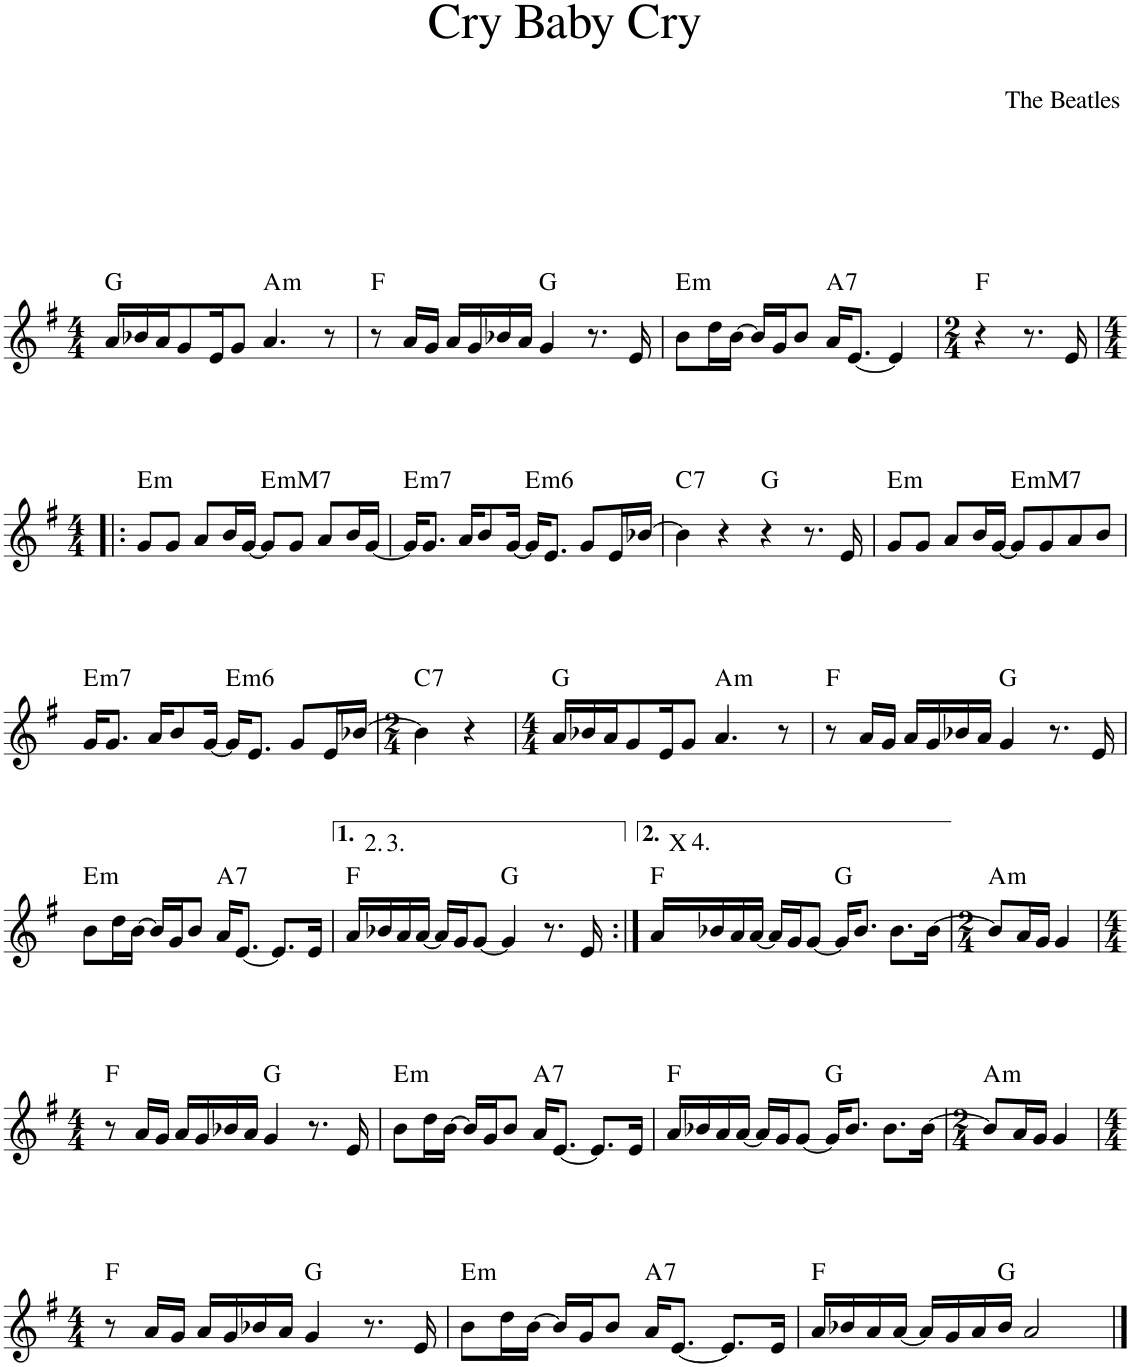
**kern	**harte
*part1	*part1
*staff1	*
*I"Piano	*
*I'Pno.	*
*clefG2	*
*k[f#]	*
*M4/4	*
=1	=1
16a/LL	G:maj
16b-X/	.
16a/J	.
8g/	.
16e/K	.
8g/J	.
!	!LO:H:kt=m
4.a/	A:min
8r	.
=2	=2
8r	F:maj
16a/LL	.
16g/JJ	.
16a/LL	.
16g/	.
16b-X/	.
16a/JJ	.
4g/	G:maj
8.r	.
16e/	.
=3	=3
!	!LO:H:kt=m
8b\L	E:min
16dd\L	.
[16b\JJ	.
16b/LL]	.
16g/J	.
8b/J	.
!	!LO:H:kt=7
16a/KL	A:7
[8.e/J	.
4e/]	.
=4	=4
*M2/4	*
4r	F:maj
8.r	.
16e/	.
!!LO:LB:g=z
=5!|:	=5!|:
*M4/4	*
!	!LO:H:kt=m
8g/L	E:min
8g/J	.
8a/L	.
16b/L	.
[16g/JJ	.
!	!LO:H:kt=mM7
8g/L]	E:minmaj7
8g/J	.
8a/L	.
16b/L	.
[16g/JJ	.
=6	=6
!	!LO:H:kt=m7
16g/KL]	E:min7
8.g/J	.
16a/KL	.
8b/	.
[16g/Jk	.
!	!LO:H:kt=m6
16g/KL]	E:min6
8.e/J	.
8g/L	.
16e/L	.
[16b-X/JJ	.
=7	=7
!	!LO:H:kt=7
4b-\]	C:7
4r	.
4r	G:maj
8.r	.
16e/	.
=8	=8
!	!LO:H:kt=m
8g/L	E:min
8g/J	.
8a/L	.
16b/L	.
[16g/JJ	.
!	!LO:H:kt=mM7
8g/L]	E:minmaj7
8g/	.
8a/	.
8b/J	.
!!LO:LB:g=z
=9	=9
!	!LO:H:kt=m7
16g/KL	E:min7
8.g/J	.
16a/KL	.
8b/	.
[16g/Jk	.
!	!LO:H:kt=m6
16g/KL]	E:min6
8.e/J	.
8g/L	.
16e/L	.
[16b-X/JJ	.
=10	=10
*M2/4	*
!	!LO:H:kt=7
4b-\]	C:7
4r	.
=11	=11
*M4/4	*
16a/LL	G:maj
16b-X/	.
16a/J	.
8g/	.
16e/K	.
8g/J	.
!	!LO:H:kt=m
4.a/	A:min
8r	.
=12	=12
8r	F:maj
16a/LL	.
16g/JJ	.
16a/LL	.
16g/	.
16b-X/	.
16a/JJ	.
4g/	G:maj
8.r	.
16e/	.
!!LO:LB:g=z
=13	=13
!	!LO:H:kt=m
8b\L	E:min
16dd\L	.
[16b\JJ	.
16b/LL]	.
16g/J	.
8b/J	.
!	!LO:H:kt=7
16a/KL	A:7
[8.e/J	.
8.e/L]	.
16e/Jk	.
=14	=14
16a/LL	F:maj
!	!LO:H:kt=2.
16b-X/	N
!	!LO:H:kt=3.
16a/	N
[16a/JJ	.
16a/LL]	.
16g/J	.
[8g/J	.
4g/]	G:maj
8.r	.
16e/	.
=15:|!	=15:|!
16a/LL	F:maj
!	!LO:H:kt=X
16b-X/	N
!	!LO:H:kt=4.
16a/	N
[16a/JJ	.
16a/LL]	.
16g/J	.
[8g/J	.
16g/KL]	G:maj
8.b-/J	.
8.b-\L	.
[16b-\Jk	.
=16	=16
*M2/4	*
!	!LO:H:kt=m
8b-/L]	A:min
16a/L	.
16g/JJ	.
4g/	.
!!LO:LB:g=z
=17	=17
*M4/4	*
8r	F:maj
16a/LL	.
16g/JJ	.
16a/LL	.
16g/	.
16b-X/	.
16a/JJ	.
4g/	G:maj
8.r	.
16e/	.
=18	=18
!	!LO:H:kt=m
8b\L	E:min
16dd\L	.
[16b\JJ	.
16b/LL]	.
16g/J	.
8b/J	.
!	!LO:H:kt=7
16a/KL	A:7
[8.e/J	.
8.e/L]	.
16e/Jk	.
=19	=19
16a/LL	F:maj
16b-X/	.
16a/	.
[16a/JJ	.
16a/LL]	.
16g/J	.
[8g/J	.
16g/KL]	G:maj
8.b-/J	.
8.b-\L	.
[16b-\Jk	.
=20	=20
*M2/4	*
!	!LO:H:kt=m
8b-/L]	A:min
16a/L	.
16g/JJ	.
4g/	.
!!LO:LB:g=z
=21	=21
*M4/4	*
8r	F:maj
16a/LL	.
16g/JJ	.
16a/LL	.
16g/	.
16b-X/	.
16a/JJ	.
4g/	G:maj
8.r	.
16e/	.
=22	=22
!	!LO:H:kt=m
8b\L	E:min
16dd\L	.
[16b\JJ	.
16b/LL]	.
16g/J	.
8b/J	.
!	!LO:H:kt=7
16a/KL	A:7
[8.e/J	.
8.e/L]	.
16e/Jk	.
=23	=23
16a/LL	F:maj
16b-X/	.
16a/	.
[16a/JJ	.
16a/LL]	.
16g/	.
16a/	.
16b-/JJ	G:maj
2a/	.
==	==
*-	*-
